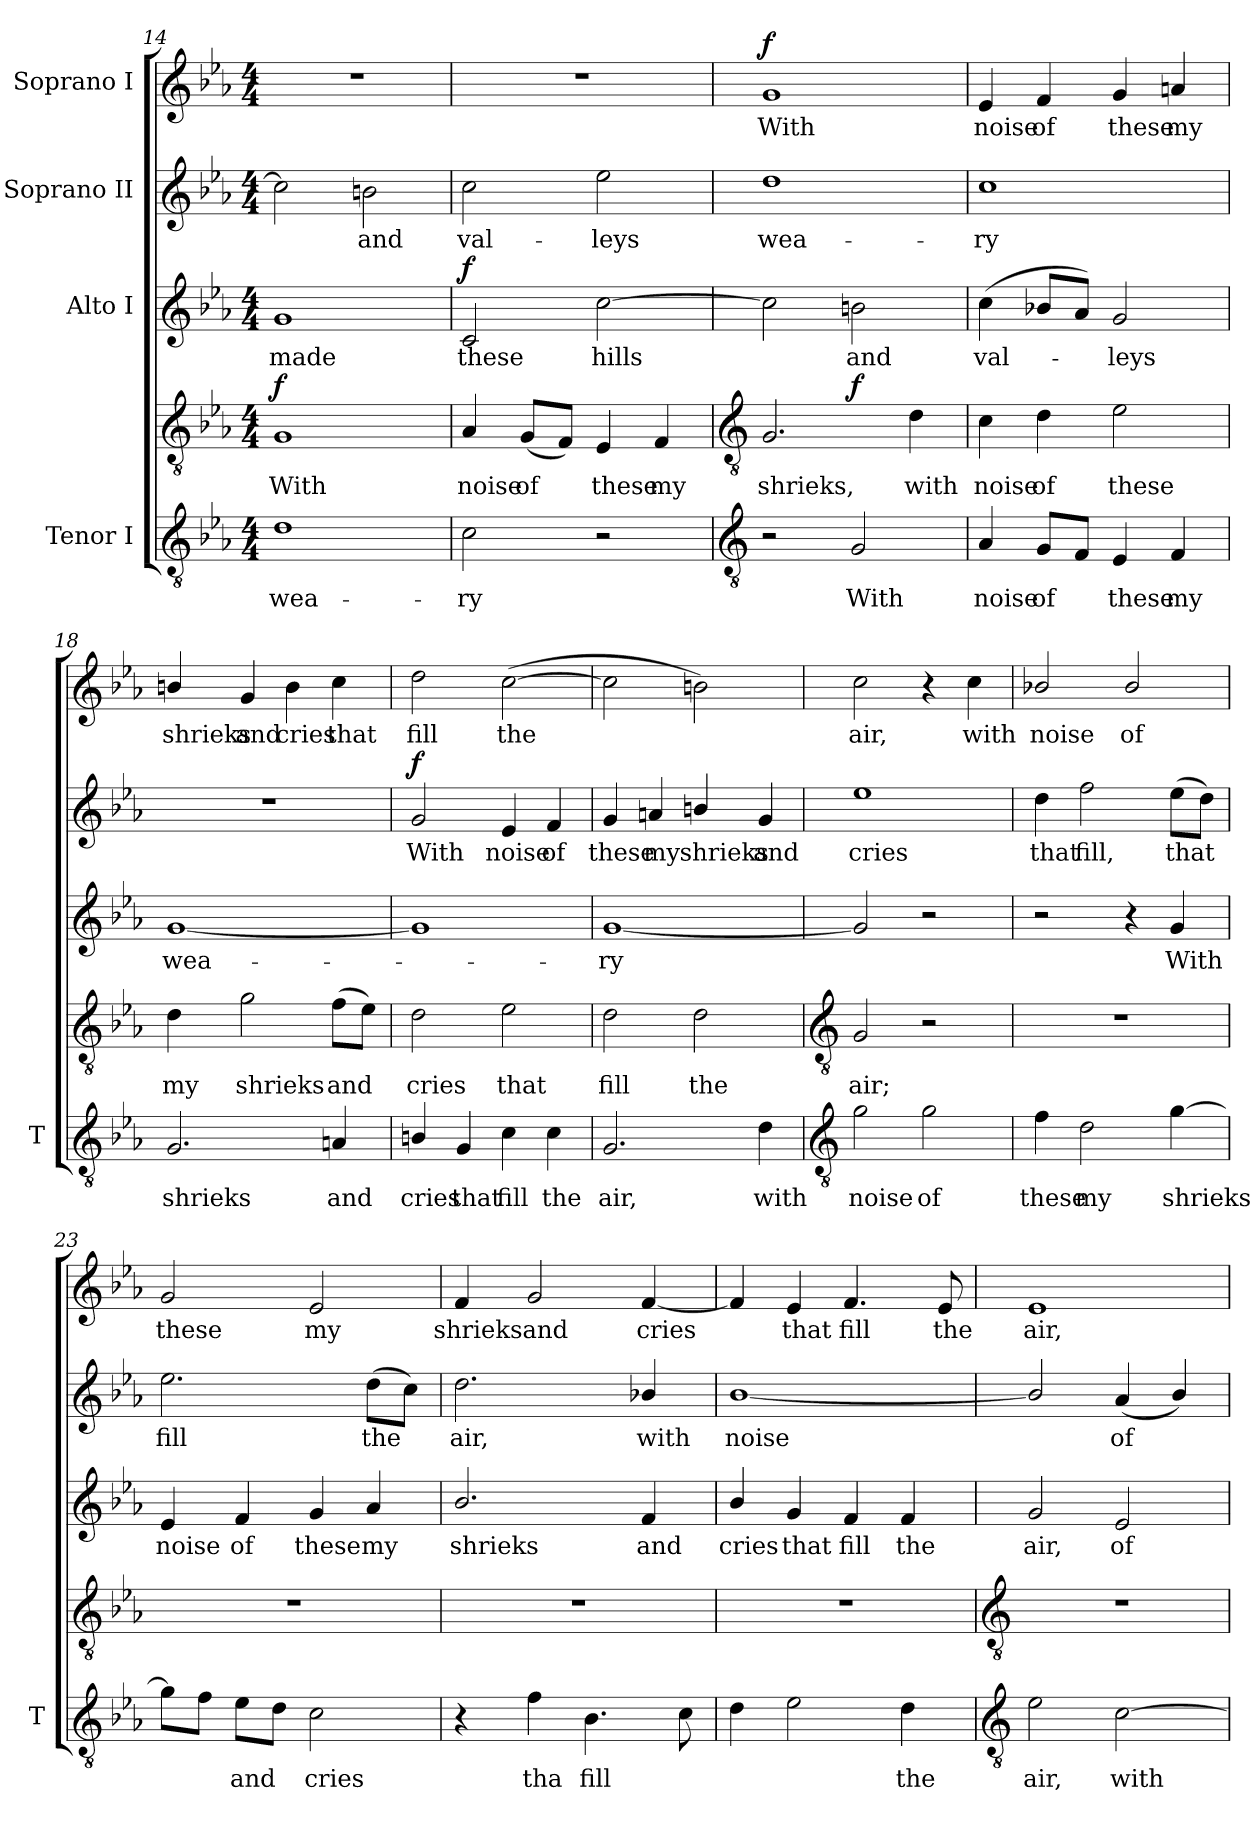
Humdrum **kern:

**kern	**text	**kern	**text	**dynam	**kern	**text	**dynam	**kern	**text	**dynam	**kern	**text	**dynam
*part4	*part4	*part4	*part4	*part4	*part3	*part3	*part3	*part2	*part2	*part2	*part1	*part1	*part1
*staff5	*staff5	*staff4	*staff4	*staff4/5	*staff3	*staff3	*staff3	*staff2	*staff2	*staff2	*staff1	*staff1	*staff1
*I"Tenor I	*	*	*	*	*I"Alto I	*	*	*I"Soprano II	*	*	*I"Soprano I	*	*
*I'T	*	*	*	*	*	*	*	*	*	*	*	*	*
*clefGv2	*	*clefGv2	*	*	*clefG2	*	*	*clefG2	*	*	*clefG2	*	*
*k[b-e-a-]	*	*k[b-e-a-]	*	*	*k[b-e-a-]	*	*	*k[b-e-a-]	*	*	*k[b-e-a-]	*	*
*E-:	*	*E-:	*	*	*E-:	*	*	*E-:	*	*	*E-:	*	*
*M4/4	*	*M4/4	*	*	*M4/4	*	*	*M4/4	*	*	*M4/4	*	*
=14	=14	=14	=14	=14	=14	=14	=14	=14	=14	=14	=14	=14	=14
!	!LO:LY:b	!	!LO:LY:b	!LO:DY:b	!	!LO:LY:b	!	!	!	!	!	!	!
1d	wea-	1G	With	f	1g	made	.	2cc]	.	.	1r	.	.
!	!	!	!	!	!	!	!	!	!LO:LY:b	!	!	!	!
.	.	.	.	.	.	.	.	2bn	and	.	.	.	.
=15	=15	=15	=15	=15	=15	=15	=15	=15	=15	=15	=15	=15	=15
!	!LO:LY:b	!	!LO:LY:b	!	!	!LO:LY:b	!LO:DY:b	!	!LO:LY:b	!	!	!	!
2c	ry	4A-	-noise	.	2c	these	f	2cc	val-	.	1r	.	.
!	!	!	!LO:LY:b	!	!	!	!	!	!	!	!	!	!
.	.	(<8GL	of	.	.	.	.	.	.	.	.	.	.
.	.	8FJ)	.	.	.	.	.	.	.	.	.	.	.
!	!	!	!LO:LY:b	!	!	!LO:LY:b	!	!	!LO:LY:b	!	!	!	!
2r	.	4E-	these	.	[2cc	hills	.	2ee-	-leys	.	.	.	.
!	!	!	!LO:LY:b	!	!	!	!	!	!	!	!	!	!
.	.	4F	my	.	.	.	.	.	.	.	.	.	.
!!LO:LB:g=z
=16	=16	=16	=16	=16	=16	=16	=16	=16	=16	=16	=16	=16	=16
*clefGv2	*	*clefGv2	*	*	*	*	*	*	*	*	*	*	*
!	!	!	!LO:LY:b	!	!	!	!	!	!LO:LY:b	!	!	!LO:LY:b	!LO:DY:b
2r	.	2.G	shrieks,	.	2cc]	.	.	1dd	wea-	.	1g	With	f
!	!LO:LY:b	!	!	!LO:DY:b=2	!	!LO:LY:b	!	!	!	!	!	!	!
2G	With	.	.	f	2bn	and	.	.	.	.	.	.	.
!	!	!	!LO:LY:b	!	!	!	!	!	!	!	!	!	!
.	.	4d	with	.	.	.	.	.	.	.	.	.	.
=17	=17	=17	=17	=17	=17	=17	=17	=17	=17	=17	=17	=17	=17
!	!LO:LY:b	!	!LO:LY:b	!	!	!LO:LY:b	!	!	!LO:LY:b	!	!	!LO:LY:b	!
4A-	noise	4c	noise	.	(<4cc	val-	.	1cc	-ry	.	4e-	noise	.
!	!LO:LY:b	!	!LO:LY:b	!	!	!	!	!	!	!	!	!LO:LY:b	!
8GL	of	4d	of	.	8b-XL	.	.	.	.	.	4f	of	.
8FJ	.	.	.	.	8a-J)	.	.	.	.	.	.	.	.
!	!LO:LY:b	!	!LO:LY:b	!	!	!LO:LY:b	!	!	!	!	!	!LO:LY:b	!
4E-	these	2e-	these	.	2g	leys	.	.	.	.	4g	these	.
!	!LO:LY:b	!	!	!	!	!	!	!	!	!	!	!LO:LY:b	!
4F	my	.	.	.	.	.	.	.	.	.	4an	my	.
=18	=18	=18	=18	=18	=18	=18	=18	=18	=18	=18	=18	=18	=18
!	!LO:LY:b	!	!LO:LY:b	!	!	!LO:LY:b	!	!	!	!	!	!LO:LY:b	!
2.G	shrieks	4d	my	.	[1g	wea-	.	1r	.	.	4bn/	shrieks	.
!	!	!	!LO:LY:b	!	!	!	!	!	!	!	!	!LO:LY:b	!
.	.	2g	shrieks	.	.	.	.	.	.	.	4g	and	.
!	!	!	!	!	!	!	!	!	!	!	!	!LO:LY:b	!
.	.	.	.	.	.	.	.	.	.	.	4b	cries	.
!	!LO:LY:b	!	!LO:LY:b	!	!	!	!	!	!	!	!	!LO:LY:b	!
4An	and	(>8fL	and	.	.	.	.	.	.	.	4cc	that	.
.	.	8e-J)	.	.	.	.	.	.	.	.	.	.	.
=19	=19	=19	=19	=19	=19	=19	=19	=19	=19	=19	=19	=19	=19
!	!LO:LY:b	!	!LO:LY:b	!	!	!	!	!	!LO:LY:b	!LO:DY:b	!	!LO:LY:b	!
4Bn/	cries	2d	cries	.	1g]	.	.	2g	With	f	2dd	fill	.
!	!LO:LY:b	!	!	!	!	!	!	!	!	!	!	!	!
4G	that	.	.	.	.	.	.	.	.	.	.	.	.
!	!LO:LY:b	!	!LO:LY:b	!	!	!	!	!	!LO:LY:b	!	!	!LO:LY:b	!
4c	fill	2e-	that	.	.	.	.	4e-	noise	.	(>[2cc	the	.
!	!LO:LY:b	!	!	!	!	!	!	!	!LO:LY:b	!	!	!	!
4c	the	.	.	.	.	.	.	4f	of	.	.	.	.
=20	=20	=20	=20	=20	=20	=20	=20	=20	=20	=20	=20	=20	=20
!	!LO:LY:b	!	!LO:LY:b	!	!	!LO:LY:b	!	!	!LO:LY:b	!	!	!	!
2.G	air,	2d	fill	.	[1g	ry	.	4g	these	.	2cc]	.	.
!	!	!	!	!	!	!	!	!	!LO:LY:b	!	!	!	!
.	.	.	.	.	.	.	.	4an	my	.	.	.	.
!	!	!	!LO:LY:b	!	!	!	!	!	!LO:LY:b	!	!	!	!
.	.	2d	the	.	.	.	.	4bn/	shrieks	.	2bn)	.	.
!	!LO:LY:b	!	!	!	!	!	!	!	!LO:LY:b	!	!	!	!
4d	with	.	.	.	.	.	.	4g	and	.	.	.	.
!!LO:LB:g=z
=21	=21	=21	=21	=21	=21	=21	=21	=21	=21	=21	=21	=21	=21
*clefGv2	*	*clefGv2	*	*	*	*	*	*	*	*	*	*	*
!	!LO:LY:b	!	!LO:LY:b	!	!	!	!	!	!LO:LY:b	!	!	!LO:LY:b	!
2g	noise	2G	air;	.	2g]	.	.	1ee-	cries	.	2cc	air,	.
!	!LO:LY:b	!	!	!	!	!	!	!	!	!	!	!	!
2g	of	2r	.	.	2r	.	.	.	.	.	4r	.	.
!	!	!	!	!	!	!	!	!	!	!	!	!LO:LY:b	!
.	.	.	.	.	.	.	.	.	.	.	4cc	with	.
=22	=22	=22	=22	=22	=22	=22	=22	=22	=22	=22	=22	=22	=22
!	!LO:LY:b	!	!	!	!	!	!	!	!LO:LY:b	!	!	!LO:LY:b	!
4f	these	1r	.	.	2r	.	.	4dd	that	.	2b-X/	noise	.
!	!LO:LY:b	!	!	!	!	!	!	!	!LO:LY:b	!	!	!	!
2d	my	.	.	.	.	.	.	2ff	fill,	.	.	.	.
!	!	!	!	!	!	!	!	!	!	!	!	!LO:LY:b	!
.	.	.	.	.	4r	.	.	.	.	.	2b-/	of	.
!	!LO:LY:b	!	!	!	!	!LO:LY:b	!	!	!LO:LY:b	!	!	!	!
[4g	shrieks	.	.	.	4g	With	.	(>8ee-L	that	.	.	.	.
.	.	.	.	.	.	.	.	8ddJ)	.	.	.	.	.
=23	=23	=23	=23	=23	=23	=23	=23	=23	=23	=23	=23	=23	=23
!	!	!	!	!	!	!LO:LY:b	!	!	!LO:LY:b	!	!	!LO:LY:b	!
8gL]	.	1r	.	.	4e-	noise	.	2.ee-	fill	.	2g	these	.
8fJ	.	.	.	.	.	.	.	.	.	.	.	.	.
!	!LO:LY:b	!	!	!	!	!LO:LY:b	!	!	!	!	!	!	!
8e-L	and	.	.	.	4f	of	.	.	.	.	.	.	.
8dJ	.	.	.	.	.	.	.	.	.	.	.	.	.
!	!LO:LY:b	!	!	!	!	!LO:LY:b	!	!	!	!	!	!LO:LY:b	!
2c	cries	.	.	.	4g	these	.	.	.	.	2e-	my	.
!	!	!	!	!	!	!LO:LY:b	!	!	!LO:LY:b	!	!	!	!
.	.	.	.	.	4a-	my	.	(>8ddL	the	.	.	.	.
.	.	.	.	.	.	.	.	8ccJ)	.	.	.	.	.
=24	=24	=24	=24	=24	=24	=24	=24	=24	=24	=24	=24	=24	=24
!	!	!	!	!	!	!LO:LY:b	!	!	!LO:LY:b	!	!	!LO:LY:b	!
4r	.	1r	.	.	2.b-/	shrieks	.	2.dd	air,	.	4f	shrieks	.
!	!LO:LY:b	!	!	!	!	!	!	!	!	!	!	!LO:LY:b	!
4f	tha	.	.	.	.	.	.	.	.	.	2g	and	.
!	!LO:LY:b	!	!	!	!	!	!	!	!	!	!	!	!
4.B-	fill	.	.	.	.	.	.	.	.	.	.	.	.
!	!	!	!	!	!	!LO:LY:b	!	!	!LO:LY:b	!	!	!LO:LY:b	!
.	.	.	.	.	4f	and	.	4b-X/	with	.	[4f	cries	.
8c	.	.	.	.	.	.	.	.	.	.	.	.	.
=25	=25	=25	=25	=25	=25	=25	=25	=25	=25	=25	=25	=25	=25
!	!	!	!	!	!	!LO:LY:b	!	!	!LO:LY:b	!	!	!	!
4d	.	1r	.	.	4b-/	cries	.	[1b-/	noise	.	4f]	.	.
!	!	!	!	!	!	!LO:LY:b	!	!	!	!	!	!LO:LY:b	!
2e-	.	.	.	.	4g	that	.	.	.	.	4e-	that	.
!	!	!	!	!	!	!LO:LY:b	!	!	!	!	!	!LO:LY:b	!
.	.	.	.	.	4f	fill	.	.	.	.	4.f	fill	.
!	!LO:LY:b	!	!	!	!	!LO:LY:b	!	!	!	!	!	!	!
4d	the	.	.	.	4f	the	.	.	.	.	.	.	.
!	!	!	!	!	!	!	!	!	!	!	!	!LO:LY:b	!
.	.	.	.	.	.	.	.	.	.	.	8e-	the	.
!!LO:LB:g=z
=26	=26	=26	=26	=26	=26	=26	=26	=26	=26	=26	=26	=26	=26
*clefGv2	*	*clefGv2	*	*	*	*	*	*	*	*	*	*	*
!	!LO:LY:b	!	!	!	!	!LO:LY:b	!	!	!	!	!	!LO:LY:b	!
2e-	air,	1r	.	.	2g	air,	.	2b-/]	.	.	1e-	air,	.
!	!LO:LY:b	!	!	!	!	!LO:LY:b	!	!	!LO:LY:b	!	!	!	!
[2c	with	.	.	.	2e-	of	.	(<4a-/	of	.	.	.	.
.	.	.	.	.	.	.	.	4b-/)	.	.	.	.	.
=	=	=	=	=	=	=	=	=	=	=	=	=	=
*-	*-	*-	*-	*-	*-	*-	*-	*-	*-	*-	*-	*-	*-
